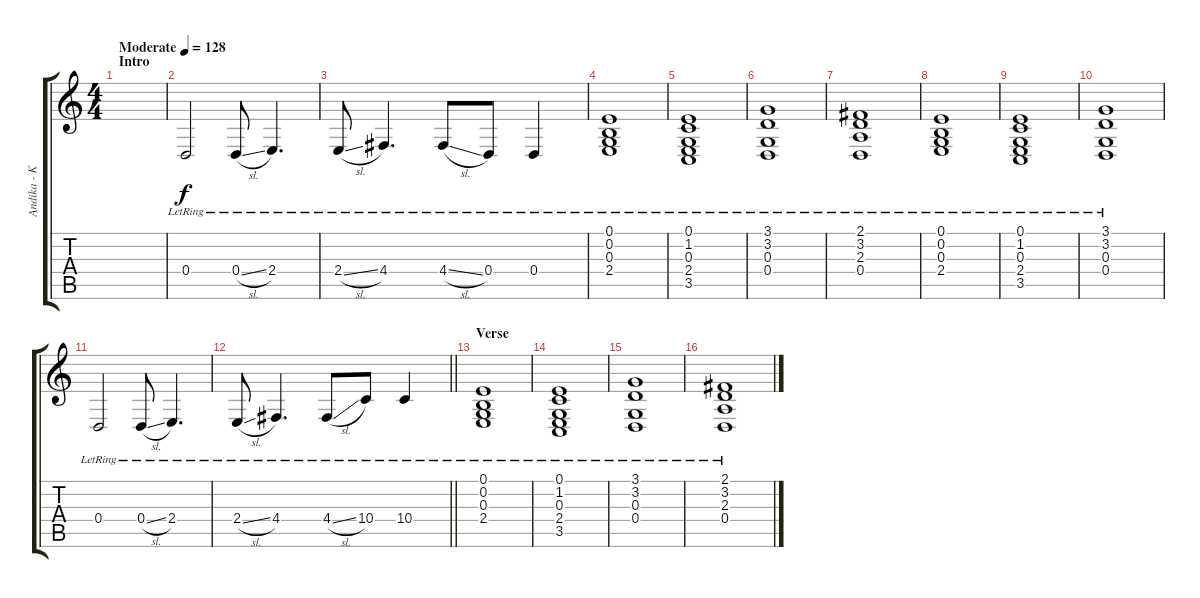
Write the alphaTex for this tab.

\track ("Andika - Keyboard (R)" "Andika - K") {instrument reedorgan}
\staff {score tabs}
\tuning (E4 B3 G3 D3 A2 E2) {hide}
\ts (4 4)
\section ("" "Intro")
\tempo (128 "Moderate")
\clef g2
\ks c
|
0.4{lr}.2 0.4{sl lr}.8 2.4{lr}.4{d} |
2.4{sl lr}.8 4.4{lr}.4{d} 4.4{sl lr}.8 0.4{lr}.8 0.4{lr}.4 |
(0.1{lr} 0.2{lr} 0.3{lr} 2.4{lr}).1 |
(0.1{lr} 1.2{lr} 0.3{lr} 2.4{lr} 3.5{lr}).1 |
(3.1{lr} 3.2{lr} 0.3 0.4).1 |
(2.1{lr} 3.2{lr} 2.3{lr} 0.4{lr}).1 |
(0.1{lr} 0.2{lr} 0.3{lr} 2.4{lr}).1 |
(0.1{lr} 1.2{lr} 0.3{lr} 2.4{lr} 3.5{lr}).1 |
(3.1{lr} 3.2{lr} 0.3 0.4).1 |
0.4{lr}.2 0.4{sl lr}.8 2.4{lr}.4{d} |
\barLineRight lightlight
2.4{sl lr}.8 4.4{lr}.4{d} 4.4{sl lr}.8 10.4{lr}.8 10.4{lr}.4 |
\section ("" "Verse")
(0.1{lr} 0.2{lr} 0.3{lr} 2.4{lr}).1 |
(0.1{lr} 1.2{lr} 0.3{lr} 2.4{lr} 3.5{lr}).1 |
(3.1{lr} 3.2{lr} 0.3 0.4).1 |
(2.1{lr} 3.2{lr} 2.3{lr} 0.4{lr}).1
